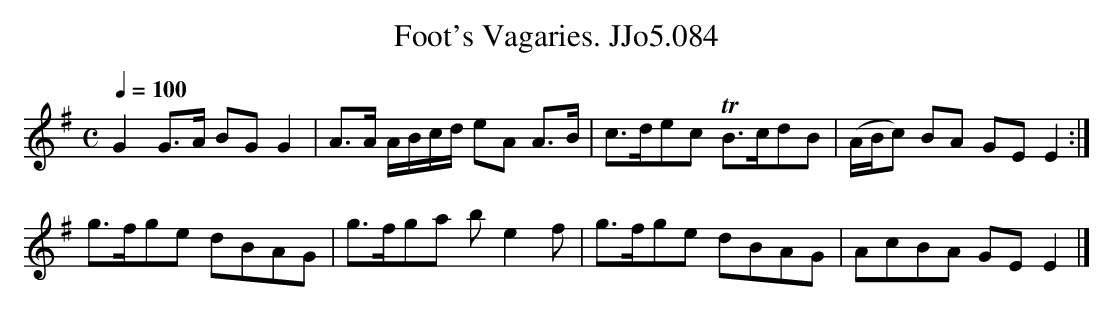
X:1
T:Foot's Vagaries. JJo5.084
M:C
L:1/8
Q:1/4=100
K:Em
G2G>A BGG2 | A>A A/B/c/d/ eA A>B | c>dec TB>cdB | (A/B/c) BA GEE2 :|
g>fge dBAG | g>fga be2f | g>fge dBAG | AcBA GEE2 |]
